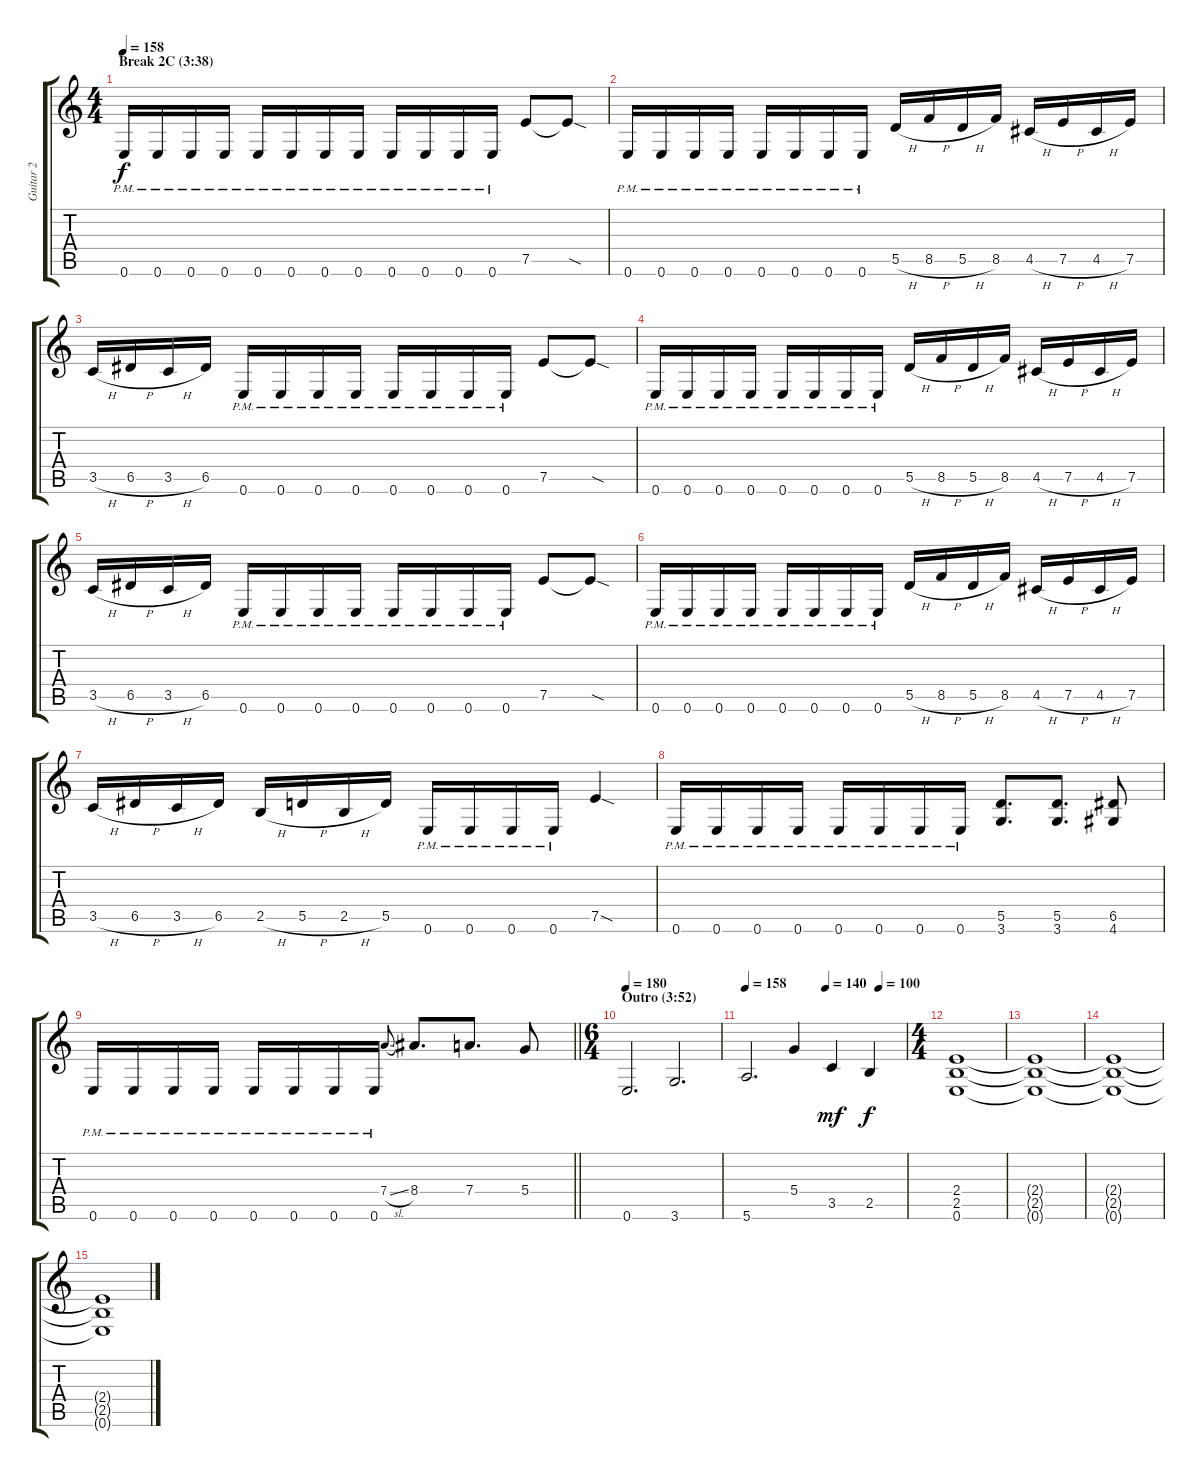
\track ("Guitar 2" "Guitar 2") {instrument distortionguitar}
\staff {score tabs}
\tuning (E4 B3 G3 D3 A2 E2) {hide}
\ts (4 4)
\section ("" "Break 2C (3:38)")
\tempo 158
\clef g2
\ks c
0.6{pm}.16{dy f} 0.6{pm}.16 0.6{pm}.16 0.6{pm}.16 0.6{pm}.16 0.6{pm}.16 0.6{pm}.16 0.6{pm}.16 0.6{pm}.16 0.6{pm}.16 0.6{pm}.16 0.6{pm}.16 7.5.8 7.5{sod t}.8 |
0.6{pm}.16 0.6{pm}.16 0.6{pm}.16 0.6{pm}.16 0.6{pm}.16 0.6{pm}.16 0.6{pm}.16 0.6{pm}.16 5.5{h}.16 8.5{h}.16 5.5{h}.16 8.5.16 4.5{h}.16 7.5{h}.16 4.5{h}.16 7.5.16 |
3.5{h}.16 6.5{h}.16 3.5{h}.16 6.5.16 0.6{pm}.16 0.6{pm}.16 0.6{pm}.16 0.6{pm}.16 0.6{pm}.16 0.6{pm}.16 0.6{pm}.16 0.6{pm}.16 7.5.8 7.5{sod t}.8 |
0.6{pm}.16 0.6{pm}.16 0.6{pm}.16 0.6{pm}.16 0.6{pm}.16 0.6{pm}.16 0.6{pm}.16 0.6{pm}.16 5.5{h}.16 8.5{h}.16 5.5{h}.16 8.5.16 4.5{h}.16 7.5{h}.16 4.5{h}.16 7.5.16 |
3.5{h}.16 6.5{h}.16 3.5{h}.16 6.5.16 0.6{pm}.16 0.6{pm}.16 0.6{pm}.16 0.6{pm}.16 0.6{pm}.16 0.6{pm}.16 0.6{pm}.16 0.6{pm}.16 7.5.8 7.5{sod t}.8 |
0.6{pm}.16 0.6{pm}.16 0.6{pm}.16 0.6{pm}.16 0.6{pm}.16 0.6{pm}.16 0.6{pm}.16 0.6{pm}.16 5.5{h}.16 8.5{h}.16 5.5{h}.16 8.5.16 4.5{h}.16 7.5{h}.16 4.5{h}.16 7.5.16 |
3.5{h}.16 6.5{h}.16 3.5{h}.16 6.5.16 2.5{h}.16 5.5{h}.16 2.5{h}.16 5.5.16 0.6{pm}.16 0.6{pm}.16 0.6{pm}.16 0.6{pm}.16 7.5{sod}.4 |
0.6{pm}.16 0.6{pm}.16 0.6{pm}.16 0.6{pm}.16 0.6{pm}.16 0.6{pm}.16 0.6{pm}.16 0.6{pm}.16 (5.5 3.6).8{d} (5.5 3.6).8{d} (6.5 4.6).8 |
\barLineRight lightlight
0.6{pm}.16 0.6{pm}.16 0.6{pm}.16 0.6{pm}.16 0.6{pm}.16 0.6{pm}.16 0.6{pm}.16 0.6{pm}.16 7.4{sl}.8{gr onbeat} 8.4.8{d} 7.4.8{d} 5.4.8 |
\ts (6 4)
\section ("" "Outro (3:52)")
\tempo 180
0.6.2{d} 3.6.2{d} |
\tempo 158
\tempo (140 0.5)
\tempo (100 0.8333333333333334)
5.6.2{d} 5.4.4 3.5.4{dy mf} 2.5.4{dy f} |
\ts (4 4)
(2.4 2.5 0.6).1 |
(2.4{t} 2.5{t} 0.6{t}).1{volume 3} |
(2.4{t} 2.5{t} 0.6{t}).1 |
(2.4{t} 2.5{t} 0.6{t}).1
